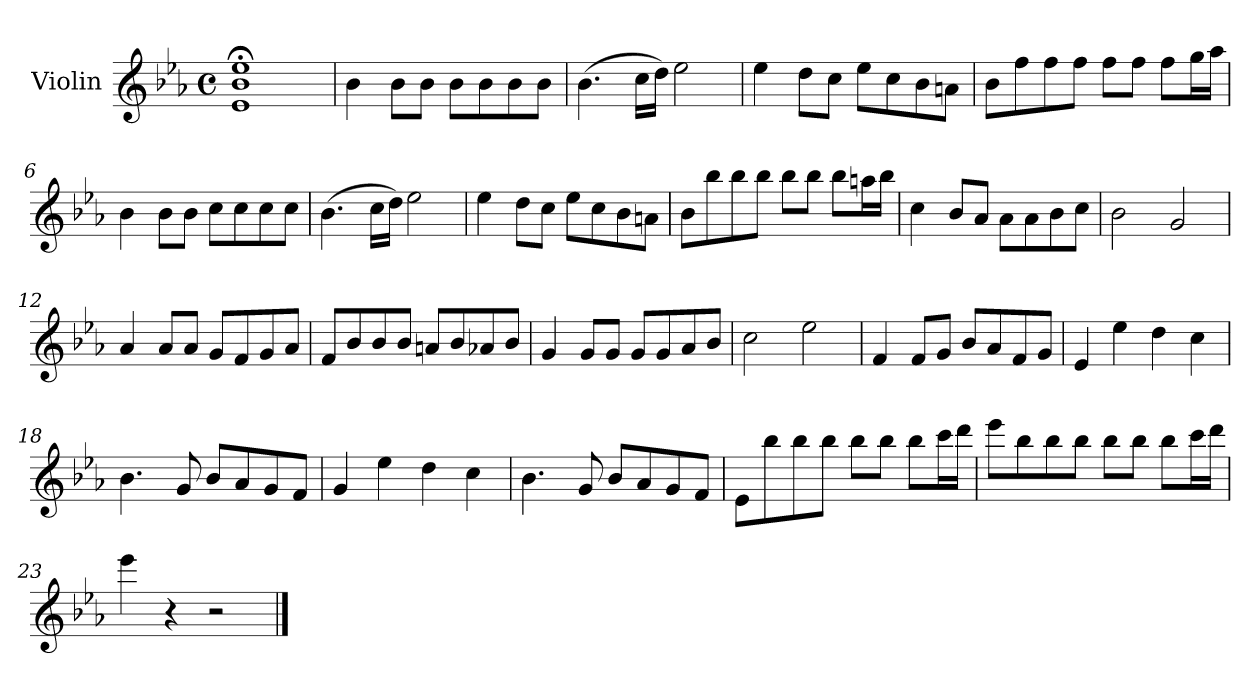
**kern
*part1
*staff1
*I"Violin
*I'Vln.
*clefG2
*k[b-e-a-]
*M4/4
*met(c)
=1
1e-;< 1b-;< 1ee-;<
=2
4b-\
8b-\L
8b-\J
8b-\L
8b-\
8b-\
8b-\J
=3
(>4.b-\
16cc\LL
16dd\JJ)
2ee-\
=4
4ee-\
8dd\L
8cc\J
8ee-\L
8cc\
8b-\
8an\J
=5
8b-\L
8ff\
8ff\
8ff\J
8ff\L
8ff\J
8ff\L
16gg\L
16aa-\JJ
!!LO:LB:g=z
=6
4b-\
8b-\L
8b-\J
8cc\L
8cc\
8cc\
8cc\J
=7
(>4.b-\
16cc\LL
16dd\JJ)
2ee-\
=8
4ee-\
8dd\L
8cc\J
8ee-\L
8cc\
8b-\
8an\J
=9
8b-\L
8bb-\
8bb-\
8bb-\J
8bb-\L
8bb-\J
8bb-\L
16aan\L
16bb-\JJ
!!LO:LB:g=z
=10
4cc\
8b-/L
8a-/J
8a-\L
8a-\
8b-\
8cc\J
=11
2b-\
2g/
=12
4a-/
8a-/L
8a-/J
8g/L
8f/
8g/
8a-/J
=13
8f/L
8b-/
8b-/
8b-/J
8an/L
8b-/
8a-X/
8b-/J
=14
4g/
8g/L
8g/J
8g/L
8g/
8a-/
8b-/J
!!LO:LB:g=z
=15
2cc\
2ee-\
=16
4f/
8f/L
8g/J
8b-/L
8a-/
8f/
8g/J
=17
4e-/
4ee-\
4dd\
4cc\
=18
4.b-\
8g/
8b-/L
8a-/
8g/
8f/J
=19
4g/
4ee-\
4dd\
4cc\
=20
4.b-\
8g/
8b-/L
8a-/
8g/
8f/J
!!LO:LB:g=z
=21
8e-\L
8bb-\
8bb-\
8bb-\J
8bb-\L
8bb-\J
8bb-\L
16ccc\L
16ddd\JJ
=22
8eee-\L
8bb-\
8bb-\
8bb-\J
8bb-\L
8bb-\J
8bb-\L
16ccc\L
16ddd\JJ
=23
4eee-\
4r
2r
==
*-
